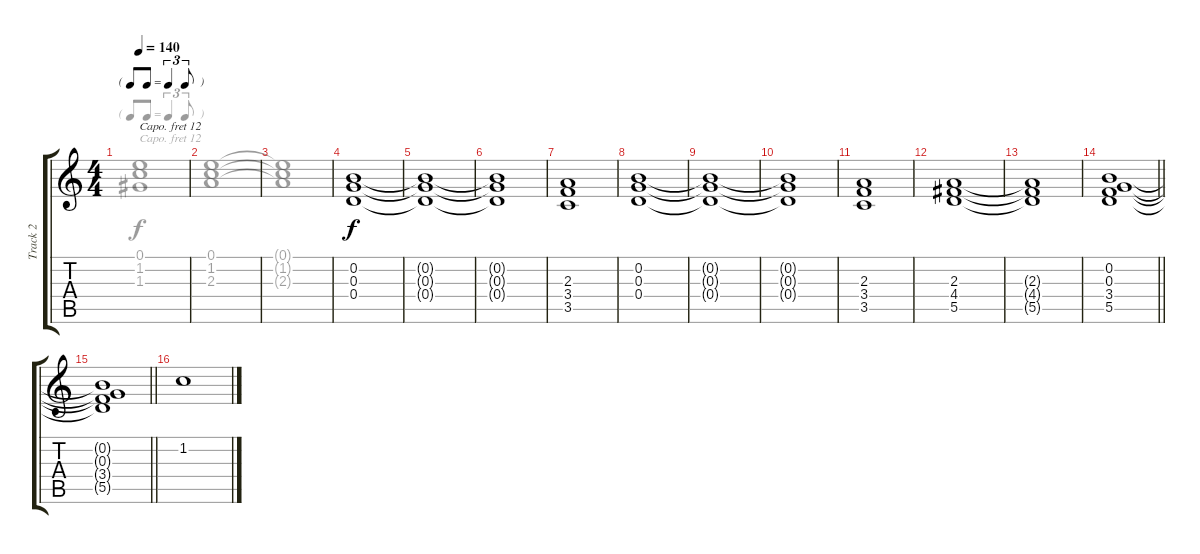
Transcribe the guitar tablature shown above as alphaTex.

\track ("Track 2" "Track 2") {instrument drawbarorgan}
\staff {score tabs}
\capo 12
\tuning (E4 B3 G3 D3 A2 E2) {hide}
\voice
\ts (4 4)
\tf triplet8th
\tempo 140
\clef g2
\ks c
|
|
|
(0.2 0.3 0.4).1 |
(0.2{t} 0.3{t} 0.4{t}).1 |
(0.2{t} 0.3{t} 0.4{t}).1 |
(2.3 3.4 3.5).1 |
(0.2 0.3 0.4).1 |
(0.2{t} 0.3{t} 0.4{t}).1 |
(0.2{t} 0.3{t} 0.4{t}).1 |
(2.3 3.4 3.5).1 |
(2.3 4.4 5.5).1 |
(2.3{t} 4.4{t} 5.5{t}).1 |
\barLineRight lightlight
(0.2 0.3 3.4 5.5).1 |
\barLineRight lightlight
(0.2{t} 0.3{t} 3.4{t} 5.5{t}).1 |
1.2.1
\voice
\clef g2
\ottava regular
\simile none
\ks c
(0.1 1.2 1.3).1{dy f} |
(0.1 1.2 2.3).1 |
(0.1{t} 1.2{t} 2.3{t}).1 |
|
|
|
|
|
|
|
|
|
|
\barLineRight lightlight
|
\barLineRight lightlight
|
